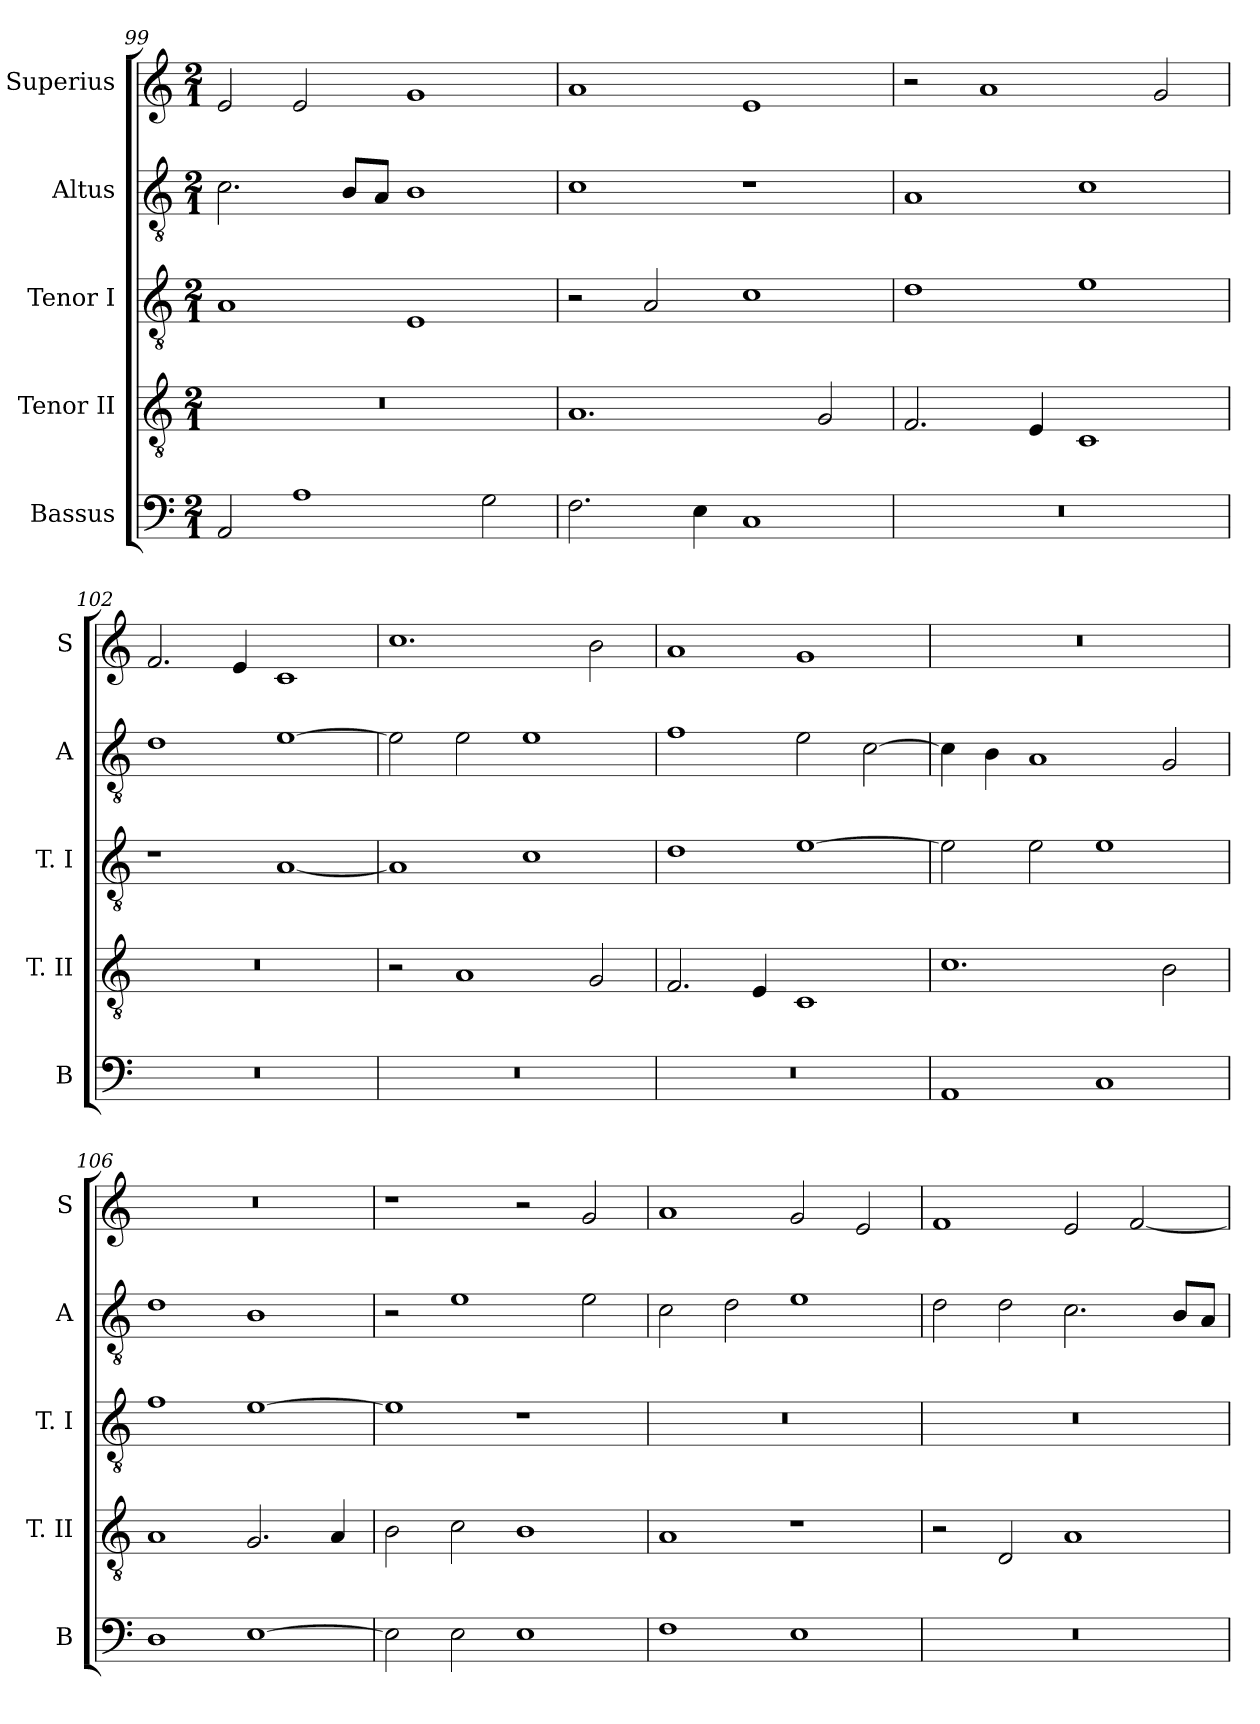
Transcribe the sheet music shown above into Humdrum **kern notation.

**kern	**kern	**kern	**kern	**kern
*part5	*part4	*part3	*part2	*part1
*staff5	*staff4	*staff3	*staff2	*staff1
*I"Bassus	*I"Tenor II	*I"Tenor I	*I"Altus	*I"Superius
*I'B	*I'T. II	*I'T. I	*I'A	*I'S
*clefF4	*clefGv2	*clefGv2	*clefGv2	*clefG2
*k[]	*k[]	*k[]	*k[]	*k[]
*C:	*C:	*C:	*C:	*C:
*M2/1	*M2/1	*M2/1	*M2/1	*M2/1
=99	=99	=99	=99	=99
2AA	0r	1A	2.c	2e
1A	.	.	.	2e
.	.	.	8BL	.
.	.	.	8AJ	.
.	.	1E	1B	1g
2G	.	.	.	.
=100	=100	=100	=100	=100
2.F	1.A	2r	1c	1a
.	.	2A	.	.
4E	.	.	.	.
1C	.	1c	1r	1e
.	2G	.	.	.
=101	=101	=101	=101	=101
0r	2.F	1d	1A	2r
.	.	.	.	1a
.	4E	.	.	.
.	1C	1e	1c	.
.	.	.	.	2g
=102	=102	=102	=102	=102
0r	0r	1r	1d	2.f
.	.	.	.	4e
.	.	[1A	[1e	1c
=103	=103	=103	=103	=103
0r	2r	1A]	2e]	1.cc
.	1A	.	2e	.
.	.	1c	1e	.
.	2G	.	.	2b
=104	=104	=104	=104	=104
0r	2.F	1d	1f	1a
.	4E	.	.	.
.	1C	[1e	2e	1g
.	.	.	[2c	.
=105	=105	=105	=105	=105
1AA	1.c	2e]	4c]	0r
.	.	.	4B	.
.	.	2e	1A	.
1C	.	1e	.	.
.	2B	.	2G	.
=106	=106	=106	=106	=106
1D	1A	1f	1d	0r
[1E	2.G	[1e	1B	.
.	4A	.	.	.
=107	=107	=107	=107	=107
2E]	2B	1e]	2r	1r
2E	2c	.	1e	.
1E	1B	1r	.	2r
.	.	.	2e	2g
=108	=108	=108	=108	=108
1F	1A	0r	2c	1a
.	.	.	2d	.
1E	1r	.	1e	2g
.	.	.	.	2e
=109	=109	=109	=109	=109
0r	2r	0r	2d	1f
.	2D	.	2d	.
.	1A	.	2.c	2e
.	.	.	.	[2f
.	.	.	8BL	.
.	.	.	8AJ	.
=	=	=	=	=
*-	*-	*-	*-	*-
